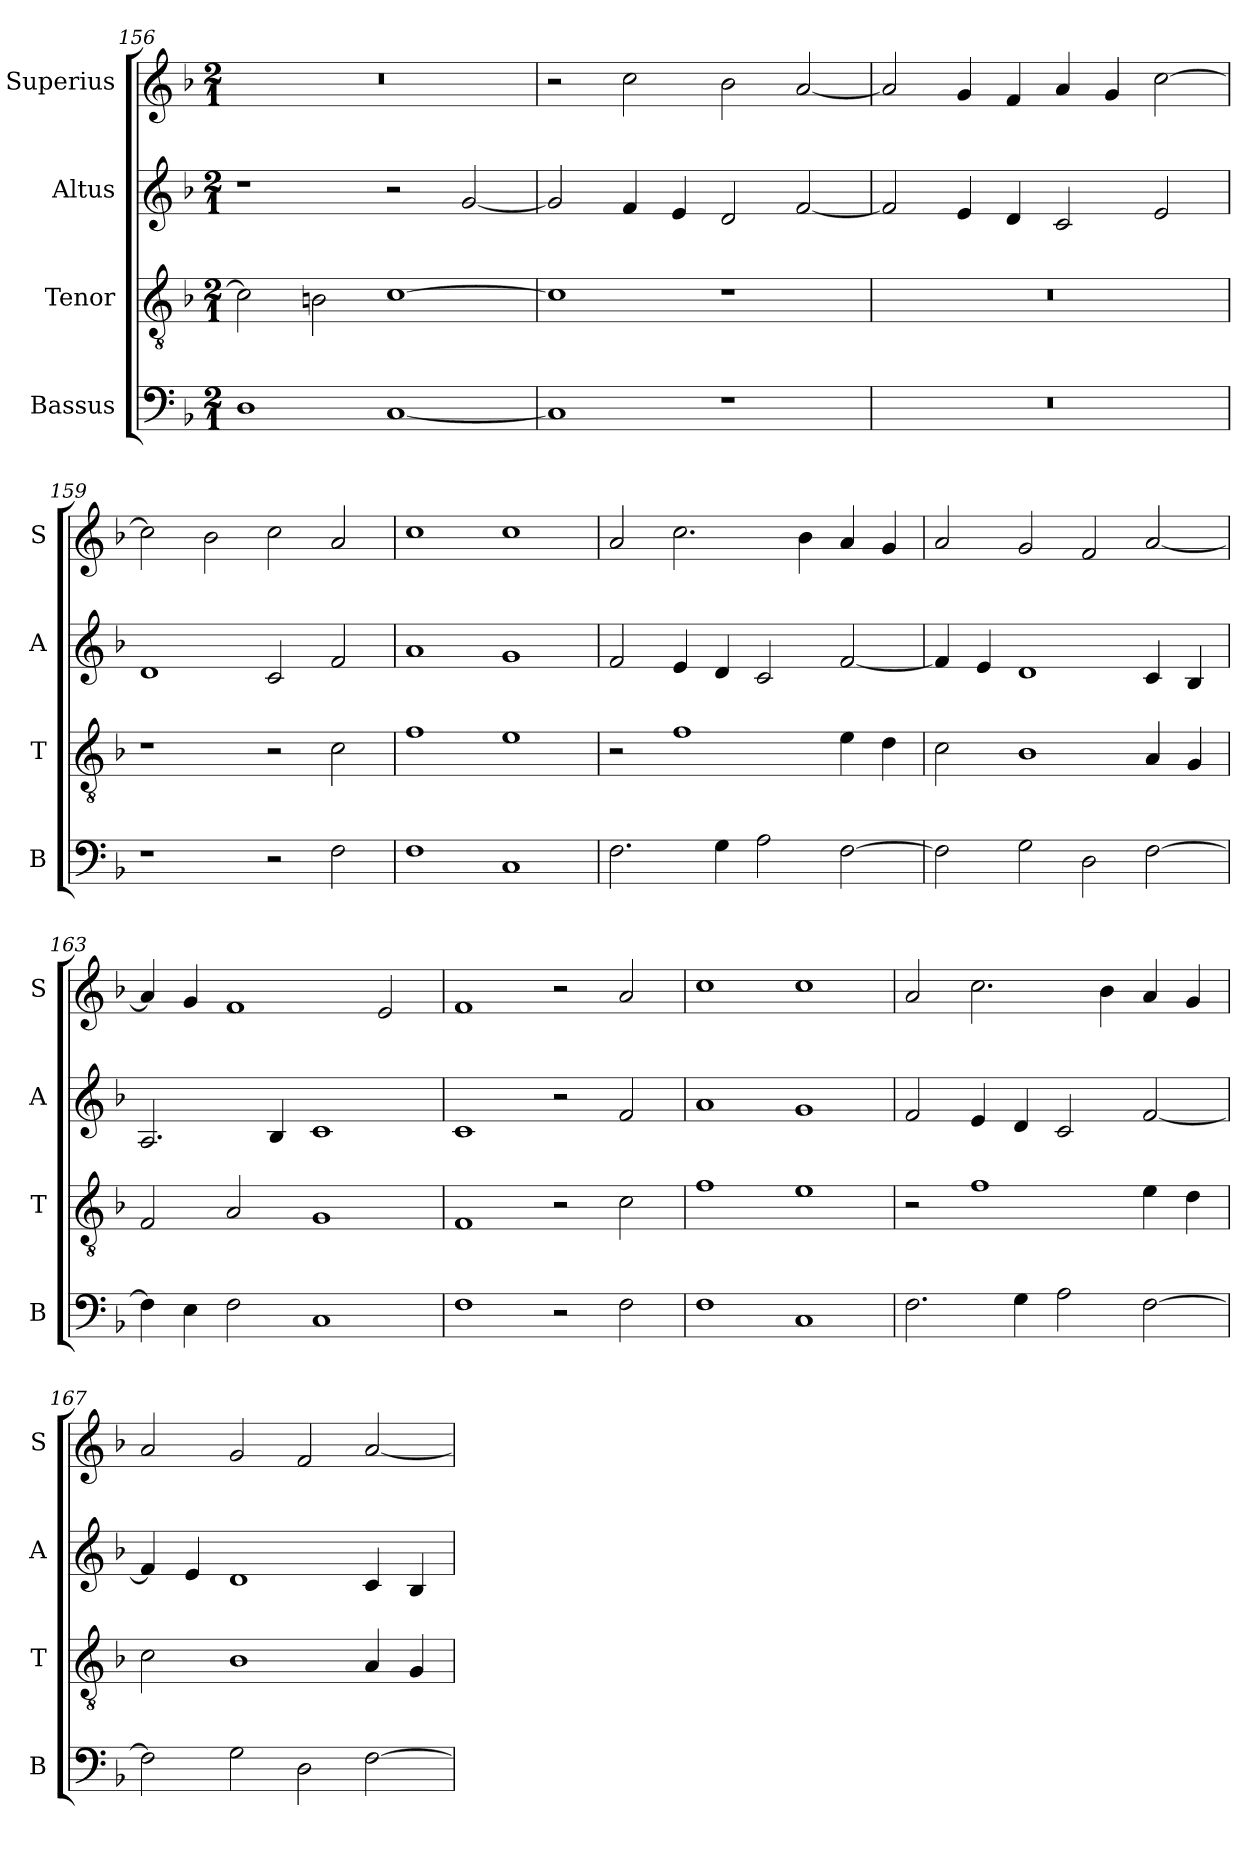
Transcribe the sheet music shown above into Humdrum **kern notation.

**kern	**kern	**kern	**kern
*part4	*part3	*part2	*part1
*staff4	*staff3	*staff2	*staff1
*I"Bassus	*I"Tenor	*I"Altus	*I"Superius
*I'B	*I'T	*I'A	*I'S
*clefF4	*clefGv2	*clefG2	*clefG2
*k[b-]	*k[b-]	*k[b-]	*k[b-]
*F:	*F:	*F:	*F:
*M2/1	*M2/1	*M2/1	*M2/1
=156	=156	=156	=156
1D	2c]	1r	0r
.	2Bn	.	.
[1C	[1c	2r	.
.	.	[2g	.
=157	=157	=157	=157
1C]	1c]	2g]	2r
.	.	4f	2cc
.	.	4e	.
1r	1r	2d	2b-
.	.	[2f	[2a
=158	=158	=158	=158
0r	0r	2f]	2a]
.	.	4e	4g
.	.	4d	4f
.	.	2c	4a
.	.	.	4g
.	.	2e	[2cc
=159	=159	=159	=159
1r	1r	1d	2cc]
.	.	.	2b-
2r	2r	2c	2cc
2F	2c	2f	2a
=160	=160	=160	=160
1F	1f	1a	1cc
1C	1e	1g	1cc
=161	=161	=161	=161
2.F	2r	2f	2a
.	1f	4e	2.cc
4G	.	4d	.
2A	.	2c	.
.	.	.	4b-
[2F	4e	[2f	4a
.	4d	.	4g
=162	=162	=162	=162
2F]	2c	4f]	2a
.	.	4e	.
2G	1B-	1d	2g
2D	.	.	2f
[2F	4A	4c	[2a
.	4G	4B-	.
=163	=163	=163	=163
4F]	2F	2.A	4a]
4E	.	.	4g
2F	2A	.	1f
.	.	4B-	.
1C	1G	1c	.
.	.	.	2e
=164	=164	=164	=164
1F	1F	1c	1f
2r	2r	2r	2r
2F	2c	2f	2a
=165	=165	=165	=165
1F	1f	1a	1cc
1C	1e	1g	1cc
=166	=166	=166	=166
2.F	2r	2f	2a
.	1f	4e	2.cc
4G	.	4d	.
2A	.	2c	.
.	.	.	4b-
[2F	4e	[2f	4a
.	4d	.	4g
=167	=167	=167	=167
2F]	2c	4f]	2a
.	.	4e	.
2G	1B-	1d	2g
2D	.	.	2f
[2F	4A	4c	[2a
.	4G	4B-	.
=	=	=	=
*-	*-	*-	*-
